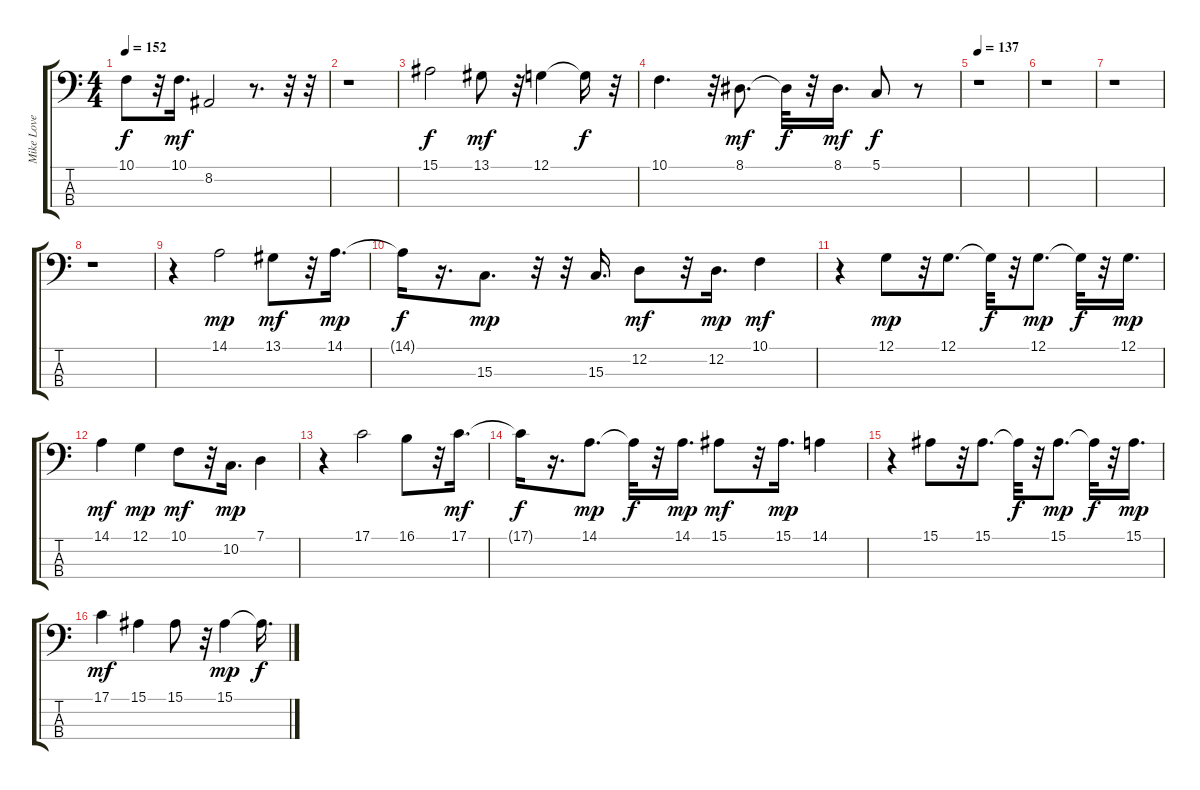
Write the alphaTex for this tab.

\track ("Mike Love" "Mike Love") {instrument flute}
\staff {score tabs}
\tuning (G2 D2 A1 E1) {hide}
\ts (4 4)
\tempo 152
\clef f4
\ks c
10.1{t}.8{dy f} r.32 10.1.16{d dy mf} 8.2.2 r.8{d} r.32 r.32 |
r.1 |
15.1.2{dy f} 13.1.8{dy mf} r.32 12.1.4 12.1{t}.16{dy f} r.32 |
10.1.4{d} r.32 8.1.8{d dy mf} 8.1{t}.32{dy f} r.32 8.1.16{d dy mf} 5.1.8{dy f} r.8 |
\tempo 137
r.1 |
r.1 |
r.1 |
r.1 |
r.4 14.1.2{dy mp} 13.1.8{dy mf} r.32 14.1.16{d dy mp} |
14.1{t}.16{dy f} r.16{d} 15.3.8{d dy mp} r.32 r.32 15.3.16{d} 12.2.8{dy mf} r.32 12.2.16{d dy mp} 10.1.4{dy mf} |
r.4 12.1.8{dy mp} r.32 12.1.8{d} 12.1{t}.32{dy f} r.32 12.1.8{d dy mp} 12.1{t}.32{dy f} r.32 12.1.16{d dy mp} |
14.1.4{dy mf} 12.1.4{dy mp} 10.1.8{dy mf} r.32 10.2.16{d dy mp} 7.1.4 |
r.4 17.1.2 16.1.8 r.32 17.1.16{d dy mf} |
17.1{t}.16{dy f} r.16{d} 14.1.8{d dy mp} 14.1{t}.32{dy f} r.32 14.1.16{d dy mp} 15.1.8{dy mf} r.32 15.1.16{d dy mp} 14.1.4 |
r.4 15.1.8 r.32 15.1.8{d} 15.1{t}.32{dy f} r.32 15.1.8{d dy mp} 15.1{t}.32{dy f} r.32 15.1.16{d dy mp} |
17.1.4{dy mf} 15.1.4 15.1.8 r.32 15.1.4{dy mp} 15.1{t}.16{d dy f}
